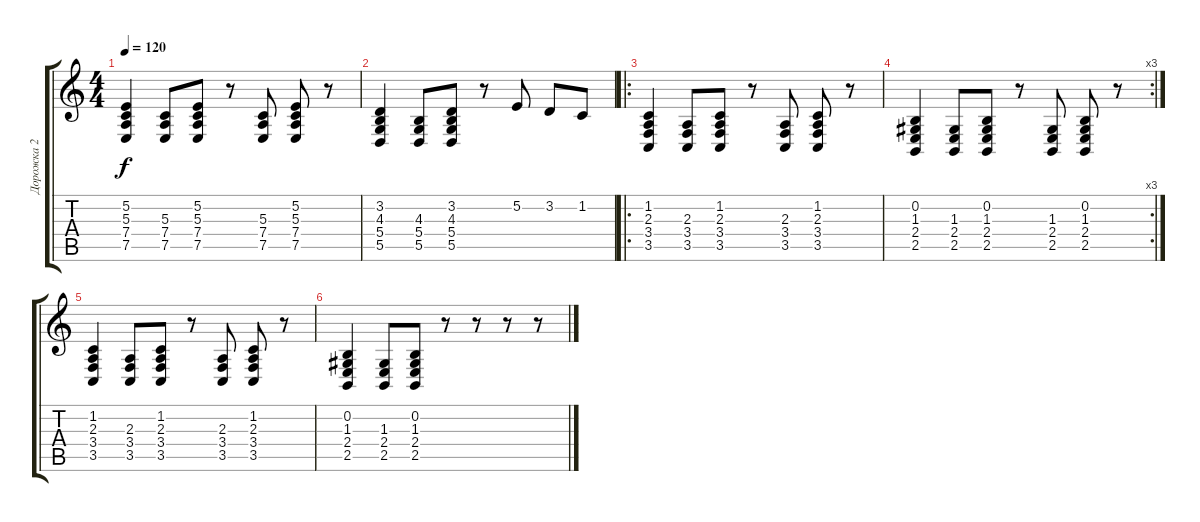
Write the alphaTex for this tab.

\track ("Дорожка 2" "Дорожка 2") {instrument electricgrandpiano}
\staff {score tabs}
\tuning (E4 B3 G3 D3 A2 E2) {hide}
\ts (4 4)
\tempo 120
\clef g2
\ks c
(5.2 5.3 7.4 7.5).4{dy f} (5.3 7.4 7.5).8 (5.2 5.3 7.4 7.5).8 r.8 (5.3 7.4 7.5).8 (5.2 5.3 7.4 7.5).8 r.8 |
(3.2 4.3 5.4 5.5).4 (4.3 5.4 5.5).8 (3.2 4.3 5.4 5.5).8 r.8 5.2.8 3.2.8 1.2.8 |
\ro
(1.2 2.3 3.4 3.5).4 (2.3 3.4 3.5).8 (1.2 2.3 3.4 3.5).8 r.8 (2.3 3.4 3.5).8 (1.2 2.3 3.4 3.5).8 r.8 |
\rc 3
(0.2 1.3 2.4 2.5).4 (1.3 2.4 2.5).8 (0.2 1.3 2.4 2.5).8 r.8 (1.3 2.4 2.5).8 (0.2 1.3 2.4 2.5).8 r.8 |
(1.2 2.3 3.4 3.5).4 (2.3 3.4 3.5).8 (1.2 2.3 3.4 3.5).8 r.8 (2.3 3.4 3.5).8 (1.2 2.3 3.4 3.5).8 r.8 |
(0.2 1.3 2.4 2.5).4 (1.3 2.4 2.5).8 (0.2 1.3 2.4 2.5).8 r.8 r.8 r.8 r.8
